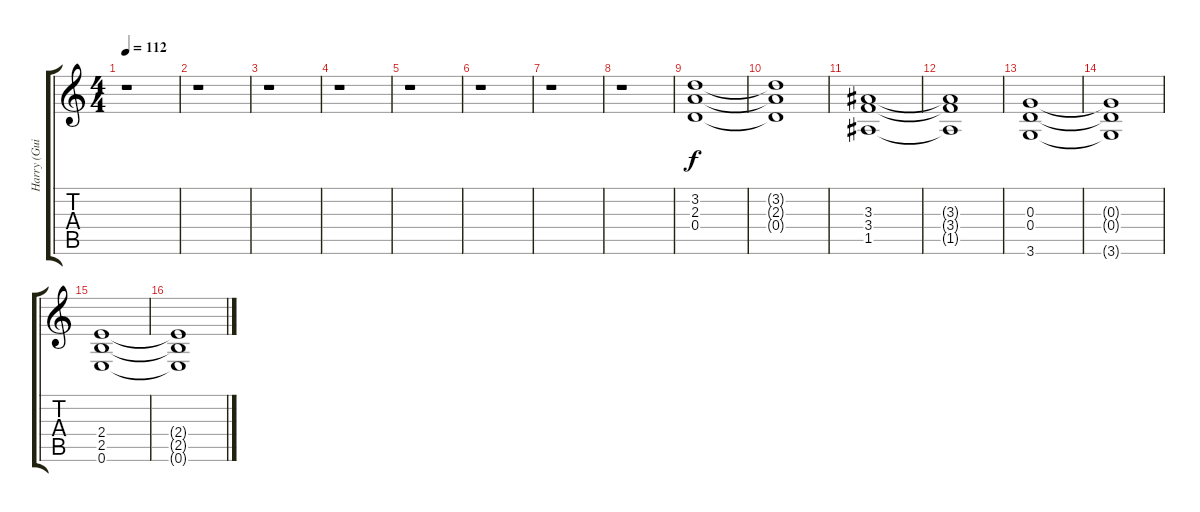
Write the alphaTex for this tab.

\track ("Harry (Guitar)" "Harry (Gui") {instrument overdrivenguitar}
\staff {score tabs}
\tuning (E4 B3 G3 D3 A2 E2) {hide}
\ts (4 4)
\tempo 112
\clef g2
\ks c
r.1{dy f instrument overdrivenguitar} |
r.1 |
r.1 |
r.1 |
r.1 |
r.1 |
r.1 |
r.1 |
(3.2 2.3 0.4).1 |
(3.2{t} 2.3{t} 0.4{t}).1 |
(3.3 3.4 1.5).1 |
(3.3{t} 3.4{t} 1.5{t}).1 |
(0.3 0.4 3.6).1 |
(0.3{t} 0.4{t} 3.6{t}).1 |
(2.4 2.5 0.6).1 |
(2.4{t} 2.5{t} 0.6{t}).1
